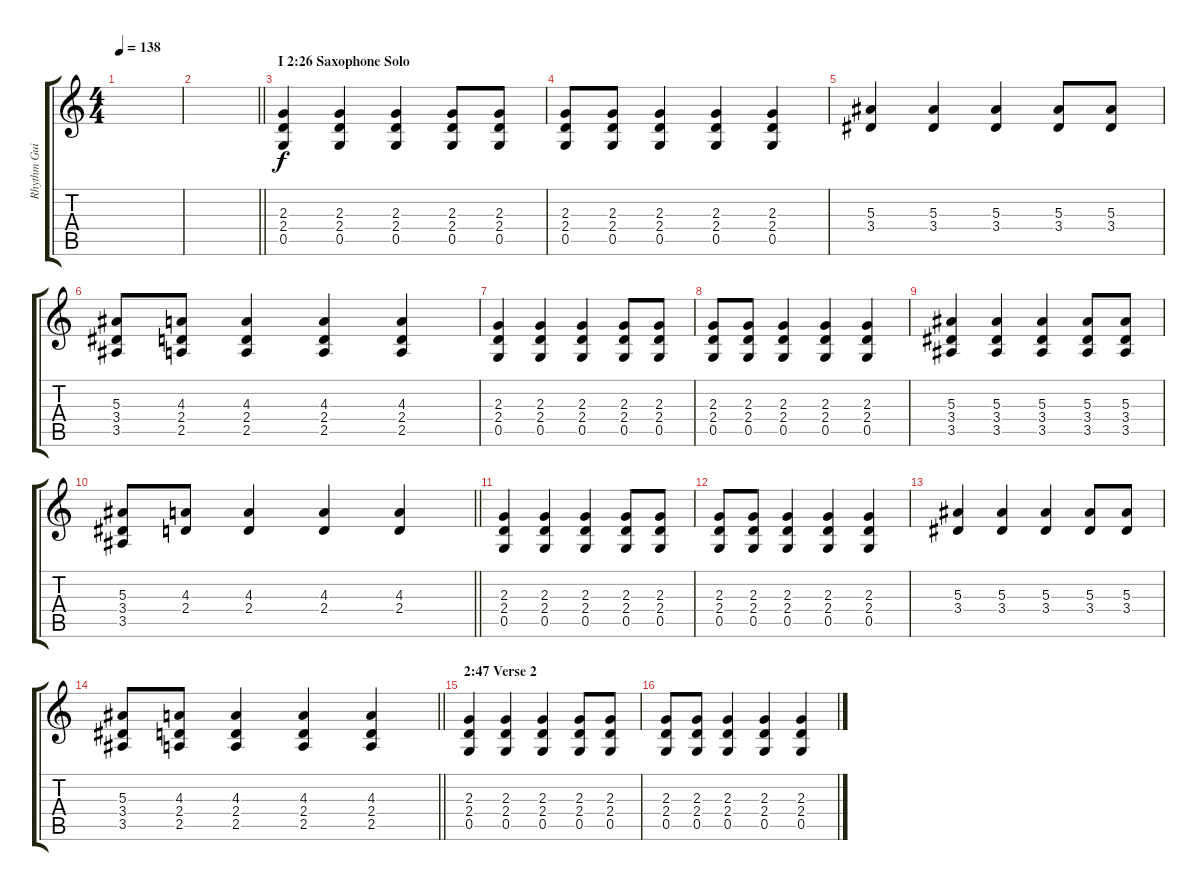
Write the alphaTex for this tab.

\track ("Rhythm Guitar" "Rhythm Gui") {instrument distortionguitar}
\staff {score tabs}
\tuning (D4 A3 F3 C3 G2 D2) {hide}
\ts (4 4)
\tempo 138
\clef g2
\ks c
|
\barLineRight lightlight
|
\section ("" "I 2:26 Saxophone Solo")
(2.3 2.4 0.5).4 (2.3 2.4 0.5).4 (2.3 2.4 0.5).4 (2.3 2.4 0.5).8 (2.3 2.4 0.5).8 |
(2.3 2.4 0.5).8 (2.3 2.4 0.5).8 (2.3 2.4 0.5).4 (2.3 2.4 0.5).4 (2.3 2.4 0.5).4 |
(5.3 3.4).4 (5.3 3.4).4 (5.3 3.4).4 (5.3 3.4).8 (5.3 3.4).8 |
(5.3 3.4 3.5).8 (4.3 2.4 2.5).8 (4.3 2.4 2.5).4 (4.3 2.4 2.5).4 (4.3 2.4 2.5).4 |
(2.3 2.4 0.5).4 (2.3 2.4 0.5).4 (2.3 2.4 0.5).4 (2.3 2.4 0.5).8 (2.3 2.4 0.5).8 |
(2.3 2.4 0.5).8 (2.3 2.4 0.5).8 (2.3 2.4 0.5).4 (2.3 2.4 0.5).4 (2.3 2.4 0.5).4 |
(5.3 3.4 3.5).4 (5.3 3.4 3.5).4 (5.3 3.4 3.5).4 (5.3 3.4 3.5).8 (5.3 3.4 3.5).8 |
\barLineRight lightlight
(5.3 3.4 3.5).8 (4.3 2.4).8 (4.3 2.4).4 (4.3 2.4).4 (4.3 2.4).4 |
(2.3 2.4 0.5).4 (2.3 2.4 0.5).4 (2.3 2.4 0.5).4 (2.3 2.4 0.5).8 (2.3 2.4 0.5).8 |
(2.3 2.4 0.5).8 (2.3 2.4 0.5).8 (2.3 2.4 0.5).4 (2.3 2.4 0.5).4 (2.3 2.4 0.5).4 |
(5.3 3.4).4 (5.3 3.4).4 (5.3 3.4).4 (5.3 3.4).8 (5.3 3.4).8 |
\barLineRight lightlight
(5.3 3.4 3.5).8 (4.3 2.4 2.5).8 (4.3 2.4 2.5).4 (4.3 2.4 2.5).4 (4.3 2.4 2.5).4 |
\section ("" "2:47 Verse 2")
(2.3 2.4 0.5).4 (2.3 2.4 0.5).4 (2.3 2.4 0.5).4 (2.3 2.4 0.5).8 (2.3 2.4 0.5).8 |
(2.3 2.4 0.5).8 (2.3 2.4 0.5).8 (2.3 2.4 0.5).4 (2.3 2.4 0.5).4 (2.3 2.4 0.5).4
